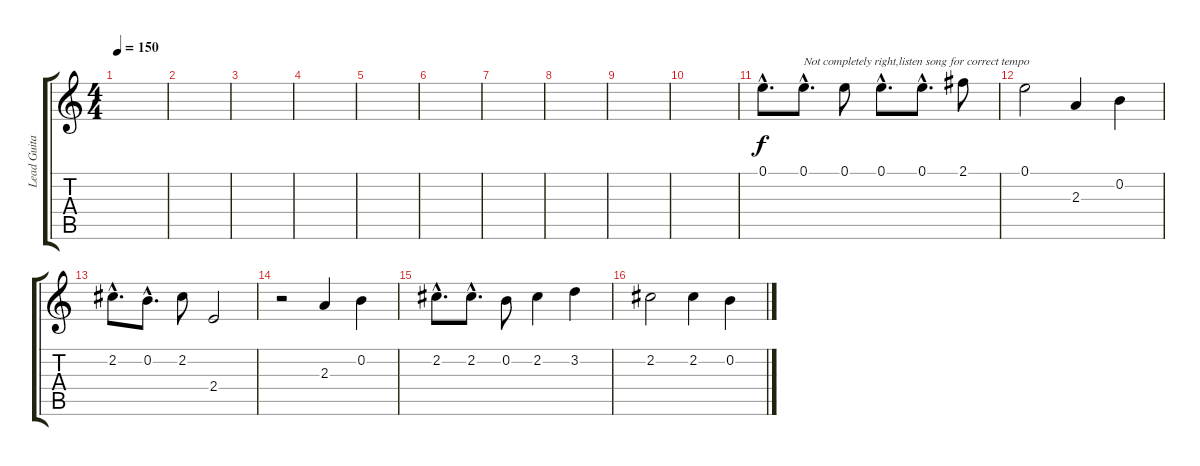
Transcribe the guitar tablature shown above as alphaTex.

\track ("Lead Guitar" "Lead Guita") {instrument electricguitarclean}
\staff {score tabs}
\tuning (E4 B3 G3 D3 A2 E2) {hide}
\ts (4 4)
\tempo 150
\clef g2
\ks c
|
|
|
|
|
|
|
|
|
|
0.1{hac}.8{d} 0.1{hac}.8{d txt "Not completely right,listen song for correct tempo"} 0.1.8 0.1{hac}.8{d} 0.1{hac}.8{d} 2.1.8 |
0.1.2 2.3.4 0.2.4 |
2.2{hac}.8{d} 0.2{hac}.8{d} 2.2.8 2.4.2 |
r.2 2.3.4 0.2.4 |
2.2{hac}.8{d} 2.2{hac}.8{d} 0.2.8 2.2.4 3.2.4 |
2.2.2 2.2.4 0.2.4
